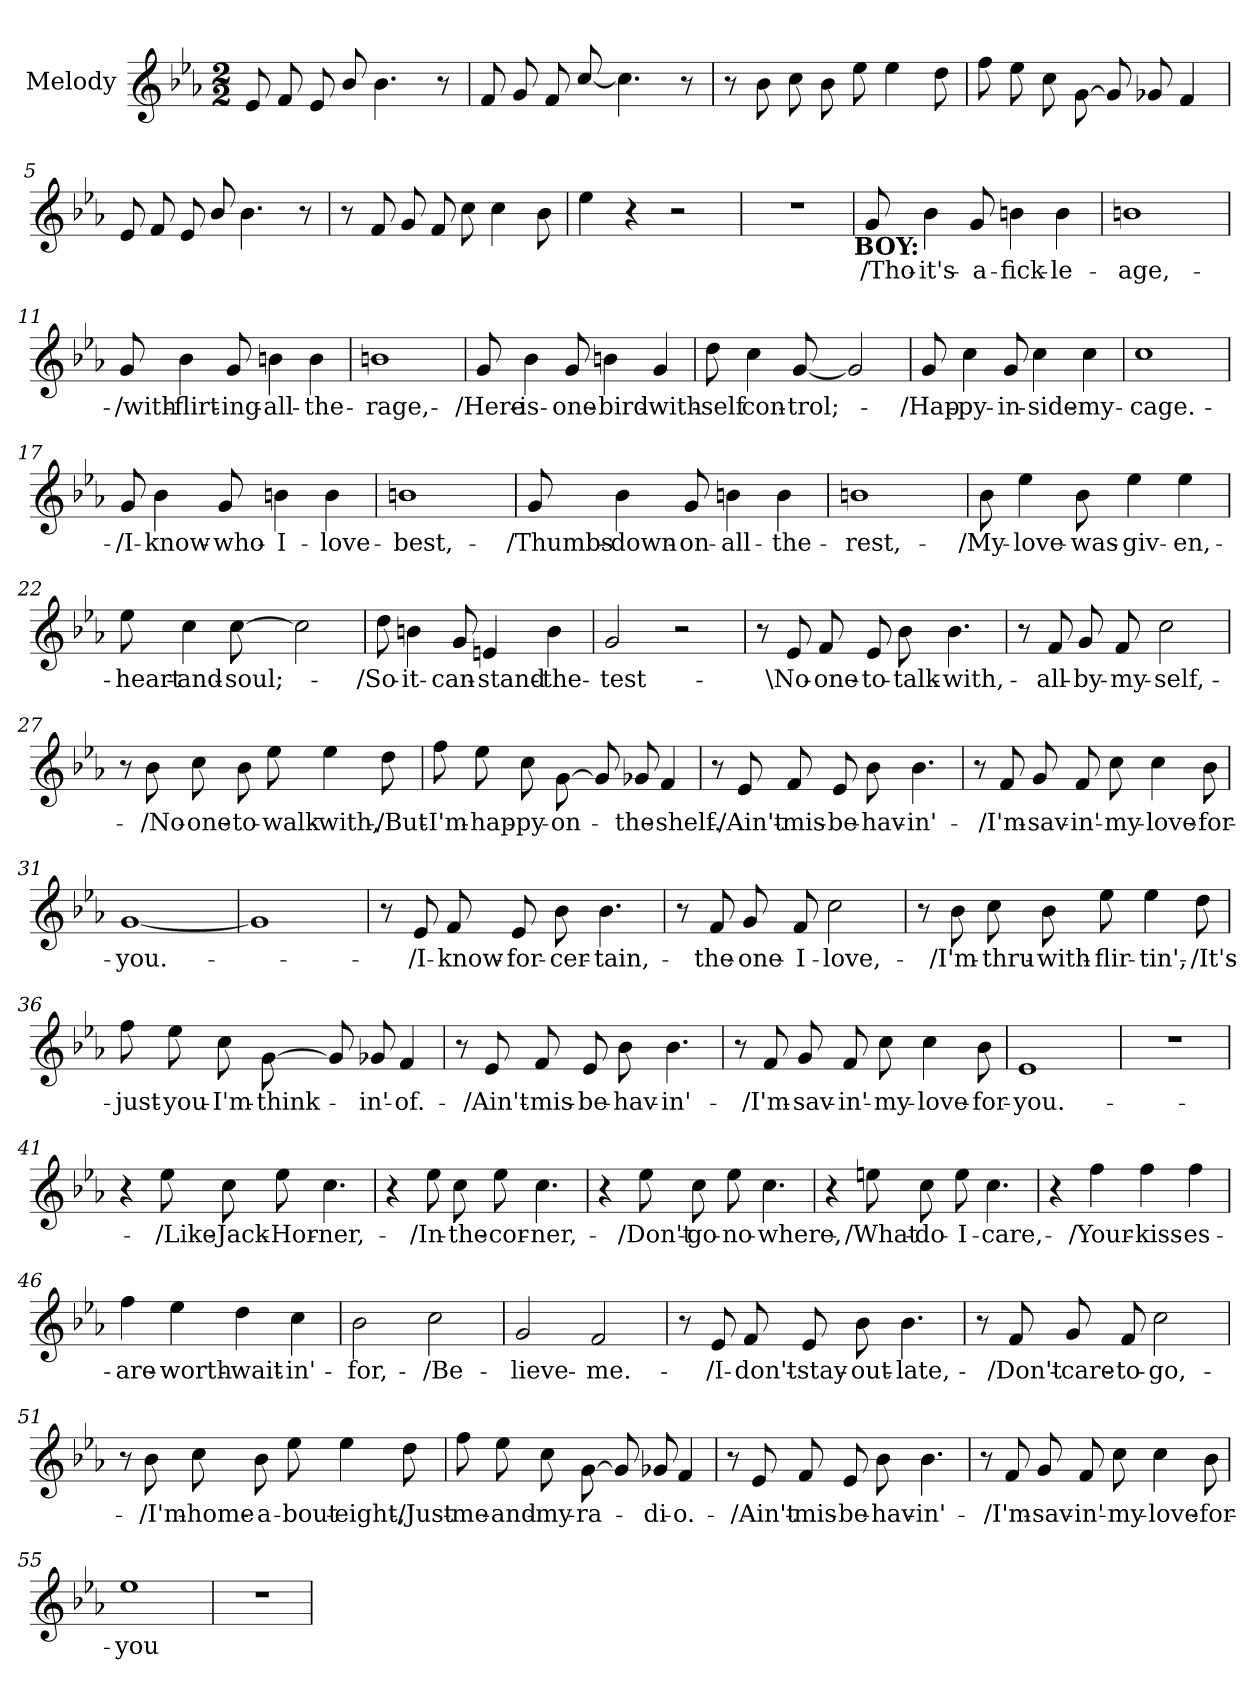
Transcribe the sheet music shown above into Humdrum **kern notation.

**kern	**text
*part1	*part1
*staff1	*staff1
*I"Melody	*
*clefG2	*
*k[b-e-a-]	*
*M2/2	*
=1	=1
8e-/L	.
8f/	.
8e-/	.
8b-/	.
4.b-\	.
8r	.
=2	=2
8f/L	.
8g/	.
8f/	.
[>8cc/	.
4.cc\]	.
8r	.
=3	=3
8r	.
8b-\	.
8cc\L	.
8b-\	.
8ee-\	.
4ee-\	.
8dd\	.
!!LO:LB:g=z
=4	=4
8ff\L	.
8ee-\	.
8cc\	.
[<8g\	.
8g/L]	.
8g-X/	.
4f/	.
=5	=5
8e-/L	.
8f/	.
8e-/	.
8b-/	.
4.b-\	.
8r	.
=6	=6
8r	.
8f/	.
8g/L	.
8f/	.
8cc\	.
4cc\	.
8b-\	.
!!LO:LB:g=z
=7	=7
4ee-\	.
4r	.
2r	.
=8	=8
1r	.
!LO:TX:b:B:t=BOY&colon;	!
=9	=9
8g/	/Tho-
4b-\	it's-
8g/	a-
4bn\	fick-
4b\	le-
=10	=10
1bn	age,-
!!LO:LB:g=z
=11	=11
8g/	/with-
4b-\	flirt-
8g/	ing-
4bn\	all-
4b\	the-
=12	=12
1bn	rage,-
=13	=13
8g/	/Here-
4b-\	is-
8g/	one-
4bn\	bird-
4g/	with-
=14	=14
8dd\	self
4cc\	con-
[<8g/	trol;-
2g/]	.
!!LO:LB:g=z
=15	=15
8g/	/Hap-
4cc\	py-
8g/	in-
4cc\	side-
4cc\	my-
=16	=16
1cc	cage.-
=17	=17
8g/	/I-
4b-\	know-
8g/	who-
4bn\	I-
4b\	love-
=18	=18
1bn	best,-
!!LO:LB:g=z
=19	=19
8g/	/Thumbs-
4b-\	down-
8g/	on-
4bn\	all-
4b\	the-
=20	=20
1bn	rest,-
=21	=21
8b-\	/My-
4ee-\	love-
8b-\	was-
4ee-\	giv-
4ee-\	en,-
!!LO:LB:g=z
=22	=22
8ee-\	heart-
4cc\	and-
[>8cc\	soul;-
2cc\]	.
=23	=23
8dd\	/So-
4bn\	it-
8g/	can-
4en/	stand-
4b\	the-
=24	=24
2g/	test-
2r	.
!!LO:LB:g=z
=25	=25
8r	.
8e-/	\No-
8f/L	one-
8e-/	to-
8b-\	talk-
4.b-\	with,-
=26	=26
8r	.
8f/	all-
8g/L	by-
8f/	my-
2cc\	self,-
=27	=27
8r	.
8b-\	/No-
8cc\L	one-
8b-\	to-
8ee-\	walk-
4ee-\	with,-
8dd\	/But-
!!LO:LB:g=z
=28	=28
8ff\L	I'm-
8ee-\	hap-
8cc\	py-
[<8g\	on-
8g/L]	.
8g-X/	the-
4f/	shelf.-
=29	=29
8r	.
8e-/	/Ain't-
8f/L	mis-
8e-/	be-
8b-\	hav-
4.b-\	in'-
!!LO:PB:g=z
=30	=30
8r	.
8f/	/I'm-
8g/L	sav-
8f/	in'-
8cc\	my-
4cc\	love-
8b-\	for-
=31	=31
[<1g	you.-
=32	=32
1g]	.
=33	=33
8r	.
8e-/	/I-
8f/L	know-
8e-/	for-
8b-\	cer-
4.b-\	tain,-
!!LO:LB:g=z
=34	=34
8r	.
8f/	the-
8g/L	one-
8f/	I-
2cc\	love,-
=35	=35
8r	.
8b-\	/I'm-
8cc\L	thru-
8b-\	with-
8ee-\	flir-
4ee-\	tin',-
8dd\	/It's-
=36	=36
8ff\L	just-
8ee-\	you-
8cc\	I'm-
[<8g\	think-
8g/L]	.
8g-X/	in'-
4f/	of.-
!!LO:LB:g=z
=37	=37
8r	.
8e-/	/Ain't-
8f/L	mis-
8e-/	be-
8b-\	hav-
4.b-\	in'-
=38	=38
8r	.
8f/	/I'm-
8g/L	sav-
8f/	in'-
8cc\	my-
4cc\	love-
8b-\	for-
=39	=39
1e-	you.-
=40	=40
1r	.
!!LO:LB:g=z
=41	=41
4r	.
8ee-\L	/Like-
8cc\	Jack-
8ee-\	Hor-
4.cc\	ner,-
=42	=42
4r	.
8ee-\L	/In-
8cc\	the-
8ee-\	cor-
4.cc\	ner,-
=43	=43
4r	.
8ee-\L	/Don't-
8cc\	go-
8ee-\	no-
4.cc\	where,-
!!LO:LB:g=z
=44	=44
4r	.
8een\L	/What-
8cc\	do-
8ee\	I-
4.cc\	care,-
=45	=45
4r	.
4ff\	/Your-
4ff\	kiss-
4ff\	es-
=46	=46
4ff\	are-
4ee-\	worth-
4dd\	wait-
4cc\	in'-
=47	=47
2b-\	for,-
2cc\	/Be-
!!LO:LB:g=z
=48	=48
2g/	lieve-
2f/	me.-
=49	=49
8r	.
8e-/	/I-
8f/L	don't-
8e-/	stay-
8b-\	out-
4.b-\	late,-
=50	=50
8r	.
8f/	/Don't-
8g/L	care-
8f/	to-
2cc\	go,-
!!LO:LB:g=z
=51	=51
8r	.
8b-\	/I'm-
8cc\L	home-
8b-\	a-
8ee-\	bout-
4ee-\	eight,-
8dd\	/Just-
=52	=52
8ff\L	me-
8ee-\	and-
8cc\	my-
[<8g\	ra-
8g/L]	.
8g-X/	di-
4f/	o.-
!!LO:LB:g=z
=53	=53
8r	.
8e-/	/Ain't-
8f/L	mis-
8e-/	be-
8b-\	hav-
4.b-\	in'-
=54	=54
8r	.
8f/	/I'm-
8g/L	sav-
8f/	in'-
8cc\	my-
4cc\	love-
8b-\	for-
=55	=55
1ee-	you-
=56	=56
1r	.
=	=
*-	*-
